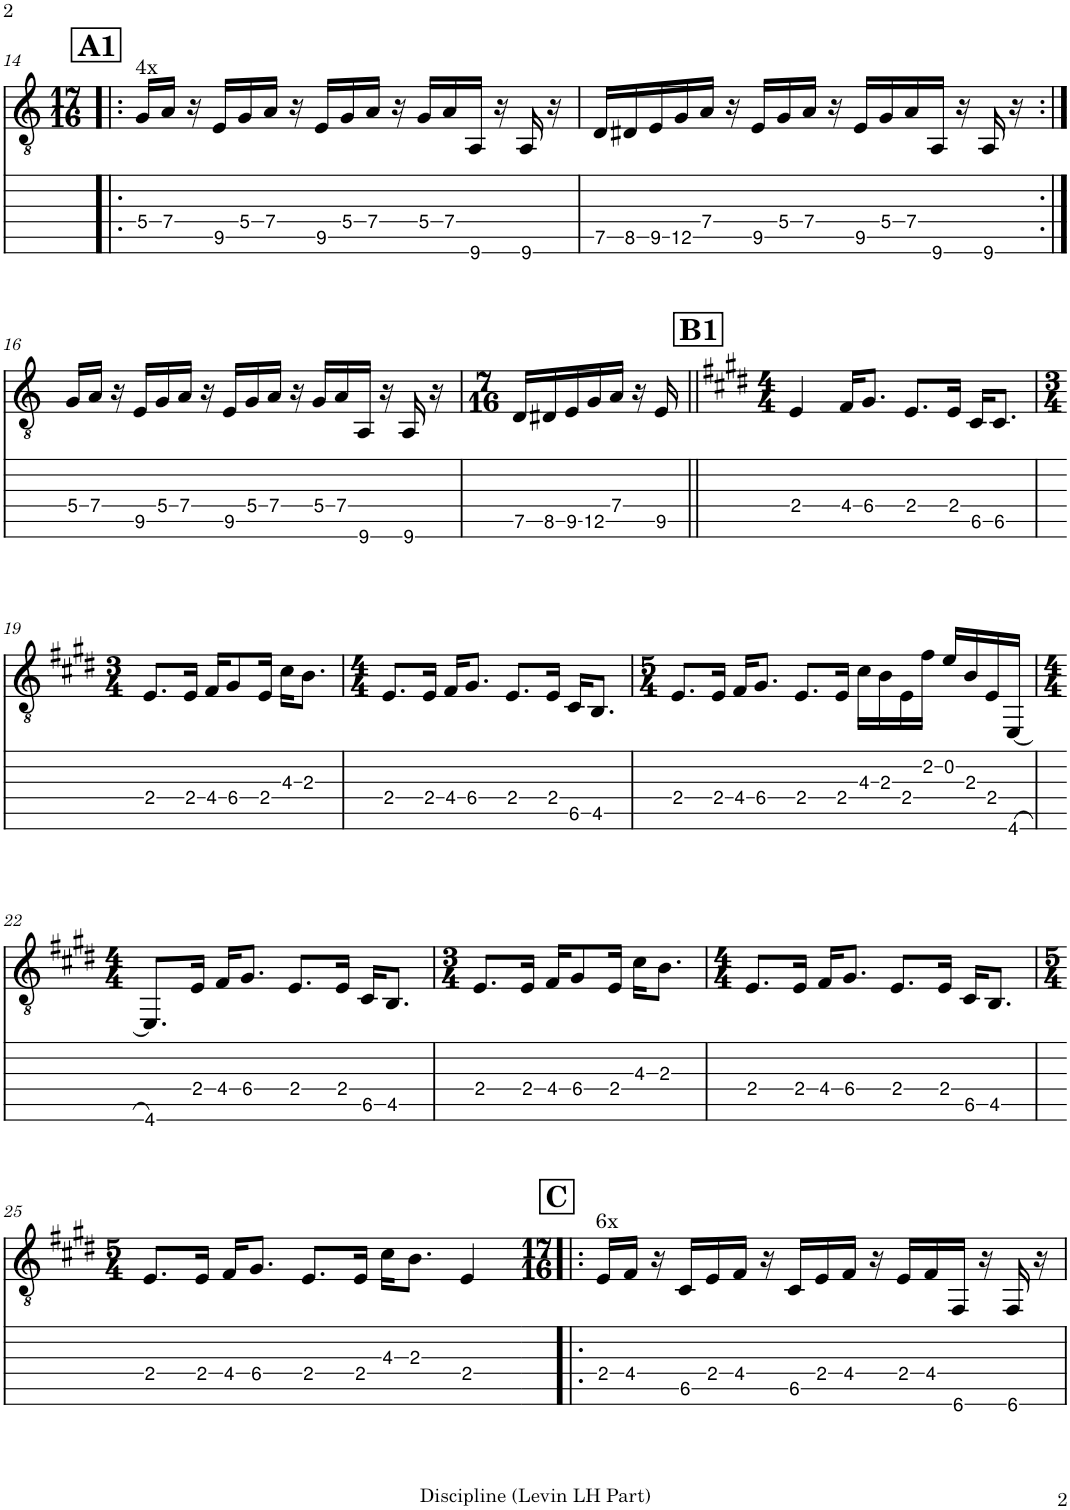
**kern	**kern
*part1	*part1
*staff2	*staff1
*I"Acoustic Guitar	*
*I'Guit.	*
!!LO:PB:g=z
*	*clefGv2
*k[]	*k[]
*M17/16	*M17/16
!!LO:REH:place=s1:a:B:cj:fs=14:t=A1
=14!|:	=14!|:
!	!LO:TX:a:t=4x
16GLL	16G/LL
16AJJ	16A/JJ
16r	16r
16ELL	16E/LL
16G	16G/
16AJJ	16A/JJ
16r	16r
16ELL	16E/LL
16G	16G/
16AJJ	16A/JJ
16r	16r
16GLL	16G/LL
16A	16A/
16AAJJ	16AA/JJ
16r	16r
16AA	16AA/
16r	16r
=15	=15
16DLL	16D/LL
16D#X	16D#X/
16E	16E/
16G	16G/
16AJJ	16A/JJ
16r	16r
16ELL	16E/LL
16G	16G/
16AJJ	16A/JJ
16r	16r
16ELL	16E/LL
16G	16G/
16A	16A/
16AAJJ	16AA/JJ
16r	16r
16AA	16AA/
16r	16r
!!LO:LB:g=z
=16:|!	=16:|!
16GLL	16G/LL
16AJJ	16A/JJ
16r	16r
16ELL	16E/LL
16G	16G/
16AJJ	16A/JJ
16r	16r
16ELL	16E/LL
16G	16G/
16AJJ	16A/JJ
16r	16r
16GLL	16G/LL
16A	16A/
16AAJJ	16AA/JJ
16r	16r
16AA	16AA/
16r	16r
=17	=17
*M7/16	*M7/16
16DLL	16D/LL
16D#XJJ	16D#X/
16ELL	16E/
16GJJ	16G/
16A	16A/JJ
16r	16r
16E	16E/
!!LO:REH:place=s1:a:B:cj:fs=14:t=B1
=18||	=18||
*k[f#c#g#d#]	*k[f#c#g#d#]
*M4/4	*M4/4
4E	4E/
16F#KL	16F#/KL
8.G#J	8.G#/J
8.EL	8.E/L
16EJk	16E/Jk
16C#KL	16C#/KL
8.C#J	8.C#/J
!!LO:LB:g=z
=19	=19
*M3/4	*M3/4
8.EL	8.E/L
16EJk	16E/Jk
16F#KL	16F#/KL
8G#	8G#/
16EJk	16E/Jk
16c#KL	16c#\KL
8.BJ	8.B\J
=20	=20
*M4/4	*M4/4
8.EL	8.E/L
16EJk	16E/Jk
16F#KL	16F#/KL
8.G#J	8.G#/J
8.EL	8.E/L
16EJk	16E/Jk
16C#KL	16C#/KL
8.BBJ	8.BB/J
=21	=21
*M5/4	*M5/4
8.EL	8.E/L
16Ek	16E/Jk
16F#K	16F#/KL
8.G#J	8.G#/J
8.EL	8.E/L
16Ek	16E/Jk
16c#L	16c#\LL
16B	16B\
16E	16E\
16f#J	16f#\JJ
16eL	16e/LL
16B	16B/
16E	16E/
[16EEJJ	[16EE/JJ
!!LO:LB:g=z
=22	=22
*M4/4	*M4/4
8.EEL]	8.EE/L]
16EJk	16E/Jk
16F#KL	16F#/KL
8.G#J	8.G#/J
8.EL	8.E/L
16EJk	16E/Jk
16C#KL	16C#/KL
8.BBJ	8.BB/J
=23	=23
*M3/4	*M3/4
8.EL	8.E/L
16EJk	16E/Jk
16F#KL	16F#/KL
8G#	8G#/
16EJk	16E/Jk
16c#KL	16c#\KL
8.BJ	8.B\J
=24	=24
*M4/4	*M4/4
8.EL	8.E/L
16EJk	16E/Jk
16F#KL	16F#/KL
8.G#J	8.G#/J
8.EL	8.E/L
16EJk	16E/Jk
16C#KL	16C#/KL
8.BBJ	8.BB/J
!!LO:LB:g=z
=25	=25
*M5/4	*M5/4
8.EL	8.E/L
16Ek	16E/Jk
16F#K	16F#/KL
8.G#J	8.G#/J
8.EL	8.E/L
16Ek	16E/Jk
16c#K	16c#\KL
8.BJ	8.B\J
4E	4E/
!!LO:REH:place=s1:a:B:cj:fs=14:t=C
=26!|:	=26!|:
*M17/16	*M17/16
!	!LO:TX:a:t=6x
16ELL	16E/LL
16F#JJ	16F#/JJ
16r	16r
16C#LL	16C#/LL
16E	16E/
16F#JJ	16F#/JJ
16r	16r
16C#LL	16C#/LL
16E	16E/
16F#JJ	16F#/JJ
16r	16r
16ELL	16E/LL
16F#	16F#/
16FF#JJ	16FF#/JJ
16r	16r
16FF#	16FF#/
16r	16r
=	=
*-	*-
